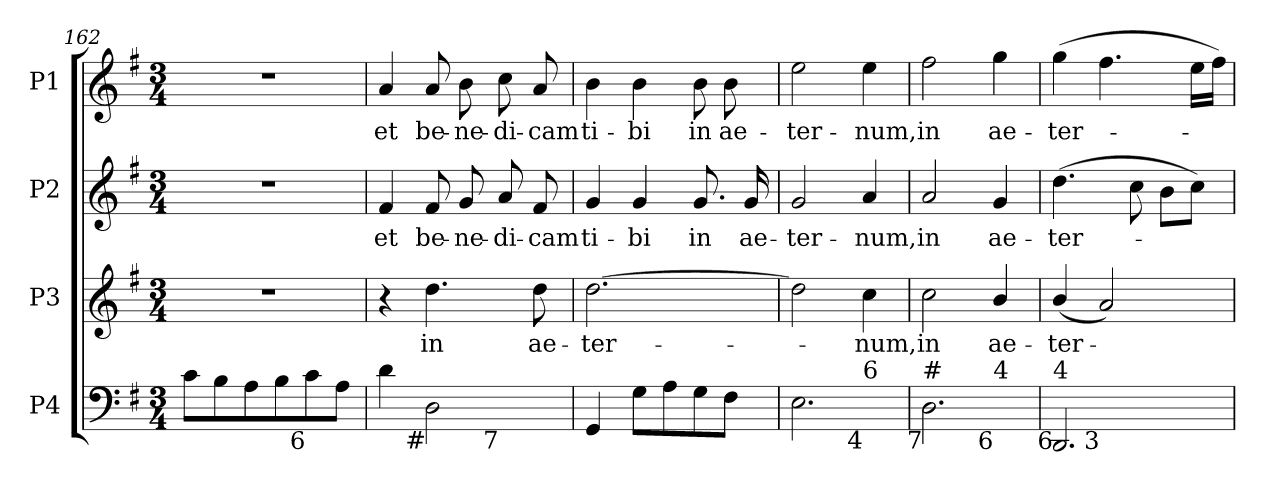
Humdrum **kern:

**kern	**kern	**text	**kern	**text	**kern	**text
*part4	*part3	*part3	*part2	*part2	*part1	*part1
*staff4	*staff3	*staff3	*staff2	*staff2	*staff1	*staff1
*I"P4	*I"P3	*	*I"P2	*	*I"P1	*
*clefF4	*clefG2	*	*clefG2	*	*clefG2	*
*k[f#]	*k[f#]	*	*k[f#]	*	*k[f#]	*
*G:	*G:	*	*G:	*	*G:	*
*M3/4	*M3/4	*	*M3/4	*	*M3/4	*
=162	=162	=162	=162	=162	=162	=162
!	!LO:N:vis=1	!	!LO:N:vis=1	!	!LO:N:vis=1	!
8ci\L	2.r	.	2.r	.	2.r	.
8Bi\	.	.	.	.	.	.
8Ai\	.	.	.	.	.	.
8Bi\	.	.	.	.	.	.
!LO:TX:b:rj:t=6	!	!	!	!	!	!
8ci\	.	.	.	.	.	.
8Ai\J	.	.	.	.	.	.
=163	=163	=163	=163	=163	=163	=163
!	!	!	!	!LO:LY:b:color=#000000	!	!
!LO:TX:b:rj:t=#	!	!	!	!	!	!
!	!	!	!	!	!	!LO:LY:b:color=#000000
*^	*	*	*	*	*	*
4di\	2ryy	4r	.	4f#i/	et	4ai/	et
!	!	!	!LO:LY:b:color=#000000	!	!	!	!
!	!	!	!	!	!LO:LY:b:color=#000000	!	!
!LO:TX:b:rj:t=#	!	!	!	!	!	!	!
!	!	!	!	!	!	!	!LO:LY:b:color=#000000
2Di\	.	4.ddi\	in	8f#i/	be-	8ai/	be-
!	!	!	!	!	!LO:LY:b:color=#000000	!	!
!	!	!	!	!	!	!	!LO:LY:b:color=#000000
.	.	.	.	8gi/	-ne-	8bi\	-ne-
!	!	!	!	!	!LO:LY:b:color=#000000	!	!
!	!LO:TX:b:rj:t=7	!	!	!	!	!	!
!	!	!	!	!	!	!	!LO:LY:b:color=#000000
.	4ryy	.	.	8ai/	-di-	8cci\	-di-
!	!	!	!LO:LY:b:color=#000000	!	!	!	!
!	!	!	!	!	!LO:LY:b:color=#000000	!	!
!	!	!	!	!	!	!	!LO:LY:b:color=#000000
.	.	8ddi\	ae-	8f#i/	-cam	8ai/	-cam
*v	*v	*	*	*	*	*	*
=164	=164	=164	=164	=164	=164	=164
*^	*	*	*	*	*	*
!	!	!	!LO:LY:b:color=#000000	!	!	!	!
*v	*v	*	*	*	*	*	*
*^	*	*	*	*	*	*
!	!	!	!	!	!LO:LY:b:color=#000000	!	!
*v	*v	*	*	*	*	*	*
*^	*	*	*	*	*	*
!	!	!	!	!	!	!	!LO:LY:b:color=#000000
*v	*v	*	*	*	*	*	*
4GGi/	[2.ddi\	-ter-	4gi/	ti-	4bi\	ti-
!	!	!	!	!LO:LY:b:color=#000000	!	!
!	!	!	!	!	!	!LO:LY:b:color=#000000
8Gi\L	.	.	4gi/	-bi	4bi\	-bi
8Ai\	.	.	.	.	.	.
!	!	!	!	!LO:LY:b:color=#000000	!	!
!	!	!	!	!	!	!LO:LY:b:color=#000000
8Gi\	.	.	8.gi/	in	8bi\	in
!	!	!	!	!	!	!LO:LY:b:color=#000000
8F#i\J	.	.	.	.	8bi\	ae-
!	!	!	!	!LO:LY:b:color=#000000	!	!
.	.	.	16gi/	ae-	.	.
=165	=165	=165	=165	=165	=165	=165
!	!	!	!	!LO:LY:b:color=#000000	!	!
!LO:TX:b:rj:t=7	!	!	!	!	!	!
!	!	!	!	!	!	!LO:LY:b:color=#000000
*^	*	*	*	*	*	*
2.Ei\	2ryy	2ddi\]	.	2gi/	-ter-	2eei\	-ter-
!	!	!	!LO:LY:b:color=#000000	!	!	!	!
!	!	!	!	!	!LO:LY:b:color=#000000	!	!
!	!LO:TX:b:rj:t=4	!	!	!	!	!	!
!	!LO:TX:t=6	!	!	!	!	!	!
!	!	!	!	!	!	!	!LO:LY:b:color=#000000
.	4ryy	4cci\	-num,	4ai/	-num,	4eei\	-num,
!!LO:LB:g=z
=166	=166	=166	=166	=166	=166	=166	=166
!	!	!	!LO:LY:b:color=#000000	!	!	!	!
!	!	!	!	!	!LO:LY:b:color=#000000	!	!
!LO:TX:b:rj:t=7	!	!	!	!	!	!	!
!LO:TX:t=#	!	!	!	!	!	!	!
!	!	!	!	!	!	!	!LO:LY:b:color=#000000
2.Di\	2ryy	2cci\	in	2ai/	in	2ff#i\	in
!	!	!	!LO:LY:b:color=#000000	!	!	!	!
!	!	!	!	!	!LO:LY:b:color=#000000	!	!
!	!LO:TX:b:rj:t=6	!	!	!	!	!	!
!	!LO:TX:t=4	!	!	!	!	!	!
!	!	!	!	!	!	!	!LO:LY:b:color=#000000
.	4ryy	4bi/	ae-	4gi/	ae-	4ggi\	ae-
=167	=167	=167	=167	=167	=167	=167	=167
!	!	!	!LO:LY:b:color=#000000	!	!	!	!
!	!	!	!	!	!LO:LY:b:color=#000000	!	!
!LO:TX:b:rj:t=6	!	!	!	!	!	!	!
!LO:TX:t=4	!	!	!	!	!	!	!
!	!	!	!	!	!	!	!LO:LY:b:color=#000000
2.DDi/	4ryy	(4bi/	-ter-	(4.ddi\	-ter-	(4ggi\	-ter-
!	!LO:TX:b:rj:t=3	!	!	!	!	!	!
.	2ryy	2ai/)	.	.	.	4.ff#i\	.
.	.	.	.	8cci\	.	.	.
.	.	.	.	8bi\L	.	.	.
.	.	.	.	8cci\J)	.	16eei\LL	.
.	.	.	.	.	.	16ff#i\JJ)	.
*v	*v	*	*	*	*	*	*
=	=	=	=	=	=	=
*-	*-	*-	*-	*-	*-	*-
